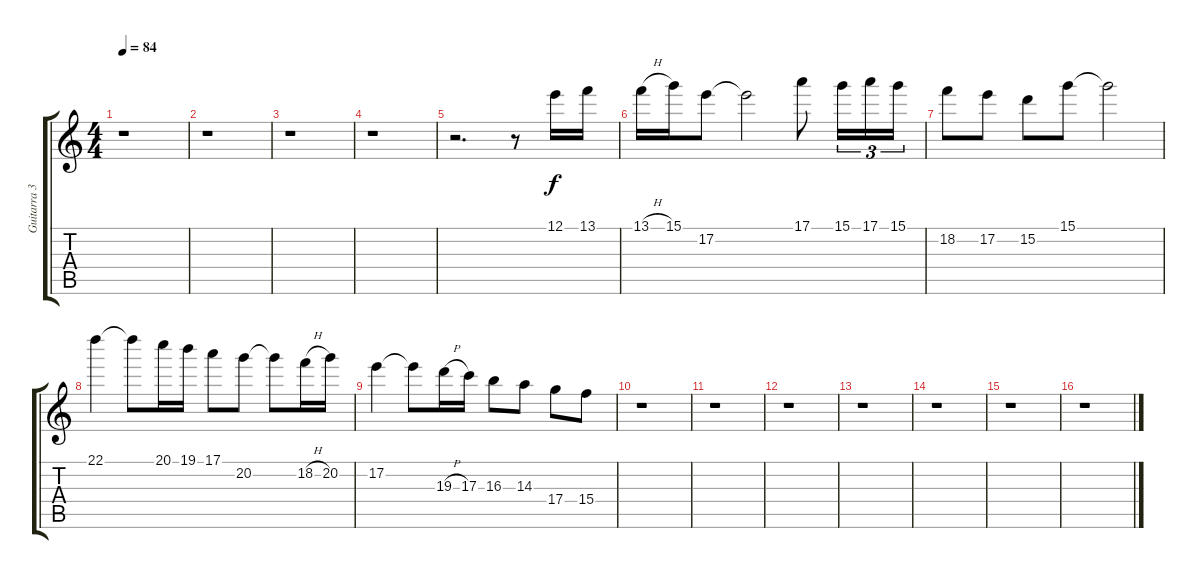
\track ("Guitarra 3" "Guitarra 3") {instrument distortionguitar}
\staff {score tabs}
\tuning (E4 B3 G3 D3 A2 E2) {hide}
\ts (4 4)
\tempo 84
\clef g2
\ks c
r.1{dy f instrument distortionguitar} |
r.1 |
r.1 |
r.1 |
r.2{d} r.8 12.1.16 13.1.16 |
13.1{h}.16 15.1.16 17.2.8 17.2{t}.2 17.1.8 15.1.16{tu (3 2)} 17.1.16{tu (3 2)} 15.1.16{tu (3 2)} |
18.2.8 17.2.8 15.2.8 15.1.8 15.1{t}.2 |
22.1.4 22.1{t}.8 20.1.16 19.1.16 17.1.8 20.2.8 20.2{t}.8 18.2{h}.16 20.2.16 |
17.2.4 17.2{t}.8 19.3{h}.16 17.3.16 16.3.8 14.3.8 17.4.8 15.4.8 |
r.1 |
r.1 |
r.1 |
r.1 |
r.1 |
r.1 |
r.1
